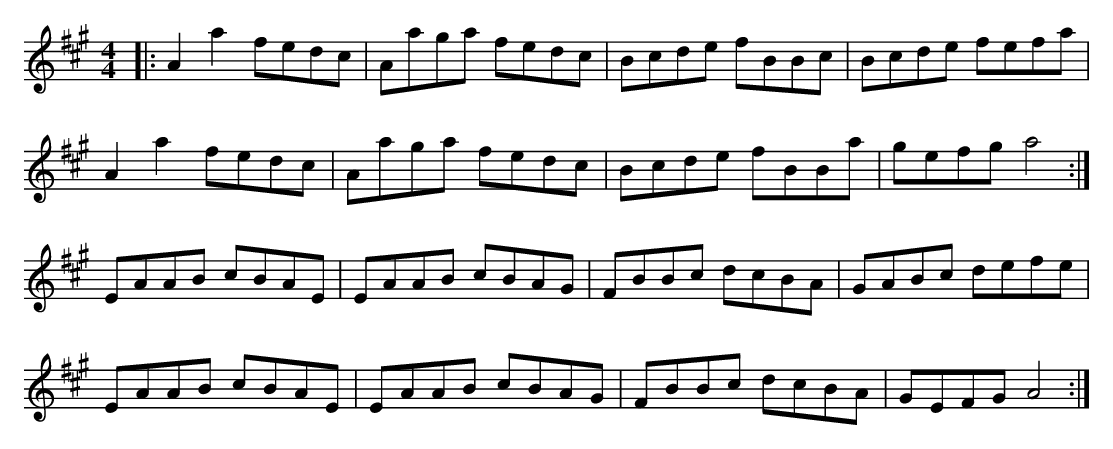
X:1
M:4/4
K:A
|:A2a2 fedc|Aaga fedc|Bcde fBBc|Bcde fefa|
A2a2 fedc|Aaga fedc|Bcde fBBa|gefg a4:|
EAAB cBAE|EAAB cBAG|FBBc dcBA|GABc defe|
EAAB cBAE|EAAB cBAG|FBBc dcBA|GEFG A4:|
